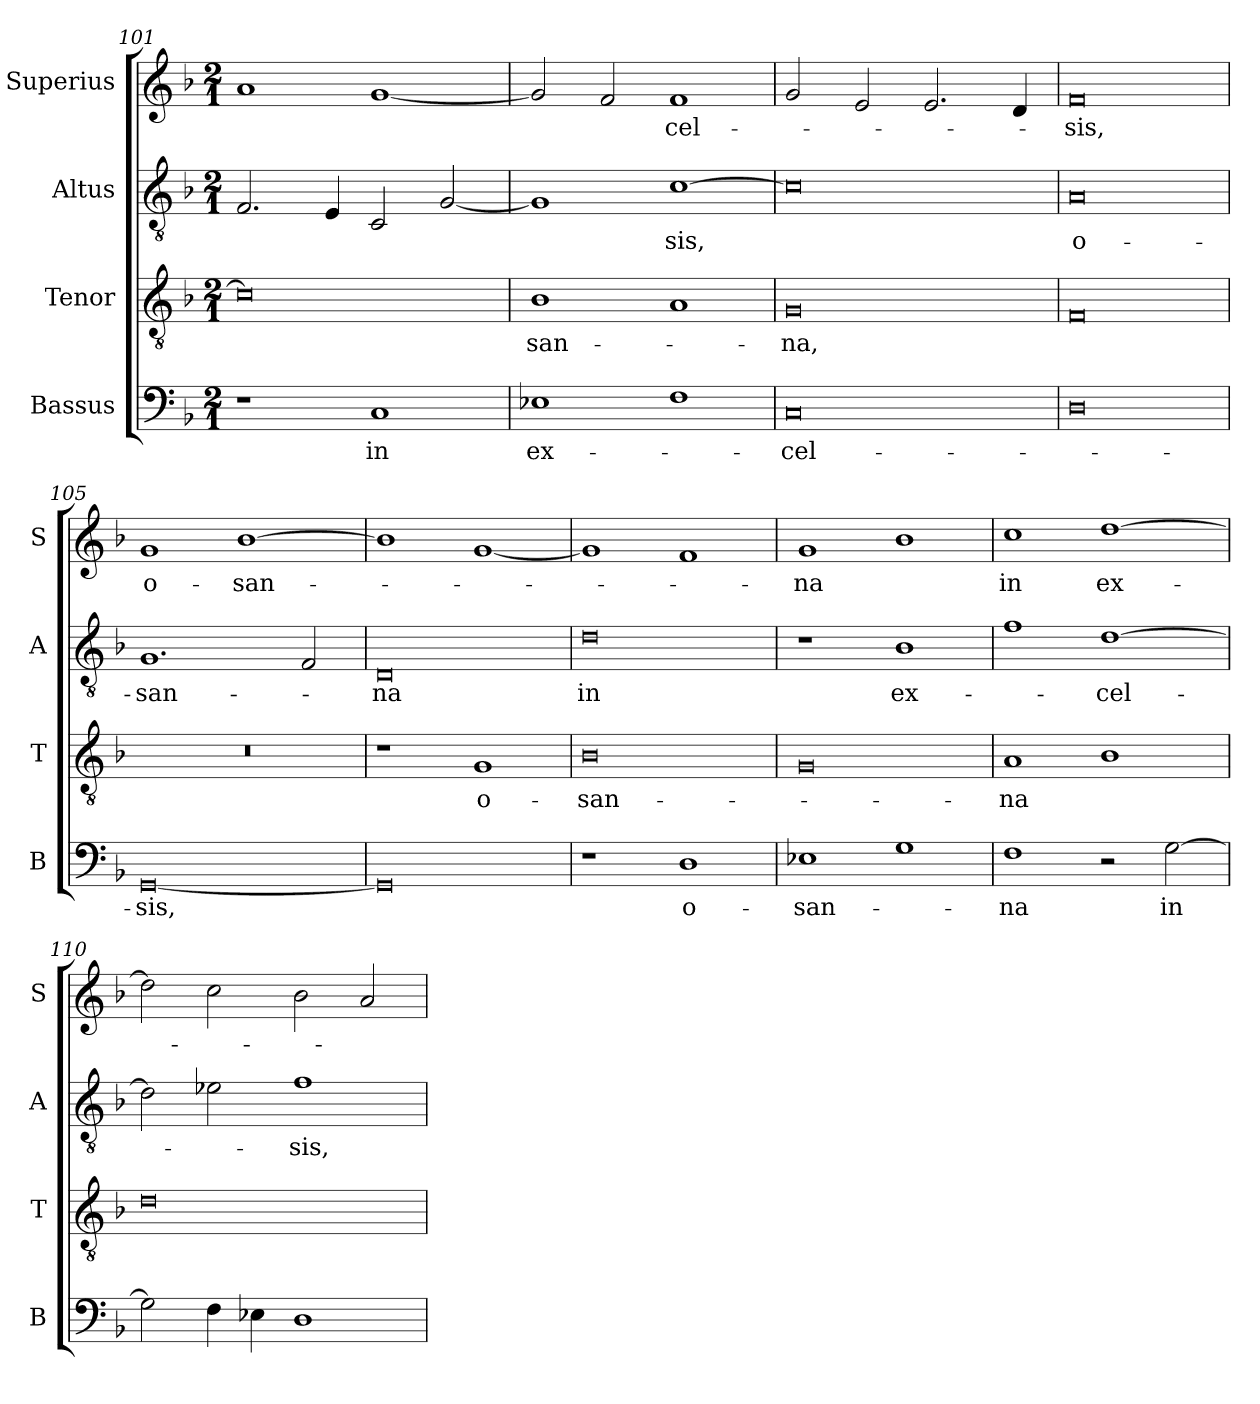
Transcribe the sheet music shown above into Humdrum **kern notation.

**kern	**text	**kern	**text	**kern	**text	**kern	**text
*part4	*part4	*part3	*part3	*part2	*part2	*part1	*part1
*staff4	*staff4	*staff3	*staff3	*staff2	*staff2	*staff1	*staff1
*I"Bassus	*	*I"Tenor	*	*I"Altus	*	*I"Superius	*
*I'B	*	*I'T	*	*I'A	*	*I'S	*
*clefF4	*	*clefGv2	*	*clefGv2	*	*clefG2	*
*k[b-]	*	*k[b-]	*	*k[b-]	*	*k[b-]	*
*M2/1	*	*M2/1	*	*M2/1	*	*M2/1	*
=101	=101	=101	=101	=101	=101	=101	=101
1r	.	0c]	.	2.F	.	1a	.
.	.	.	.	4E	.	.	.
!	!LO:LY:i	!	!	!	!	!	!
1C	in	.	.	2C	.	[1g	.
.	.	.	.	[2G	.	.	.
=102	=102	=102	=102	=102	=102	=102	=102
!	!LO:LY:i	!	!LO:LY:i	!	!	!	!
1E-X	ex-	1B-	-san-	1G]	.	2g]	.
.	.	.	.	.	.	2f	.
!	!	!	!	!	!LO:LY:i	!	!LO:LY:i
1F	.	1A	.	[1c	-sis,	1f	-cel-
=103	=103	=103	=103	=103	=103	=103	=103
!	!LO:LY:i	!	!LO:LY:i	!	!	!	!
0C	-cel-	0G	-na,	0c]	.	2g	.
.	.	.	.	.	.	2e	.
.	.	.	.	.	.	2.e	.
.	.	.	.	.	.	4d	.
=104	=104	=104	=104	=104	=104	=104	=104
!	!	!	!	!	!LO:LY:i	!	!LO:LY:i
0D	.	0F	.	0A	o-	0f	-sis,
=105	=105	=105	=105	=105	=105	=105	=105
!	!LO:LY:i	!	!	!	!LO:LY:i	!	!LO:LY:i
[0GG	-sis,	0r	.	1.G	-san-	1g	o-
!	!	!	!	!	!	!	!LO:LY:i
.	.	.	.	.	.	[1b-	-san-
.	.	.	.	2F	.	.	.
=106	=106	=106	=106	=106	=106	=106	=106
!	!	!	!	!	!LO:LY:i	!	!
0GG]	.	1r	.	0D	-na	1b-]	.
!	!	!	!LO:LY:i	!	!	!	!
.	.	1G	o-	.	.	[1g	.
=107	=107	=107	=107	=107	=107	=107	=107
!	!	!	!LO:LY:i	!	!LO:LY:i	!	!
1r	.	0B-	-san-	0d	in	1g]	.
!	!LO:LY:i	!	!	!	!	!	!
1D	o-	.	.	.	.	1f	.
=108	=108	=108	=108	=108	=108	=108	=108
!	!LO:LY:i	!	!	!	!	!	!LO:LY:i
1E-X	-san-	0G	.	1r	.	1g	-na
1G	.	.	.	1B-	ex-	1b-	.
=109	=109	=109	=109	=109	=109	=109	=109
!	!LO:LY:i	!	!LO:LY:i	!	!	!	!LO:LY:i
1F	-na	1A	-na	1f	.	1cc	in
!	!	!	!	!	!	!	!LO:LY:i
2r	.	1B-	.	[1d	-cel-	[1dd	ex-
!	!LO:LY:i	!	!	!	!	!	!
[2G	in	.	.	.	.	.	.
=110	=110	=110	=110	=110	=110	=110	=110
2G]	.	0d	.	2d]	.	2dd]	.
4F	.	.	.	2e-X	.	2cc	.
4E-X	.	.	.	.	.	.	.
!	!	!	!	!	!LO:LY:i	!	!
1D	.	.	.	1f	-sis,	2b-	.
.	.	.	.	.	.	2a	.
=	=	=	=	=	=	=	=
*-	*-	*-	*-	*-	*-	*-	*-
